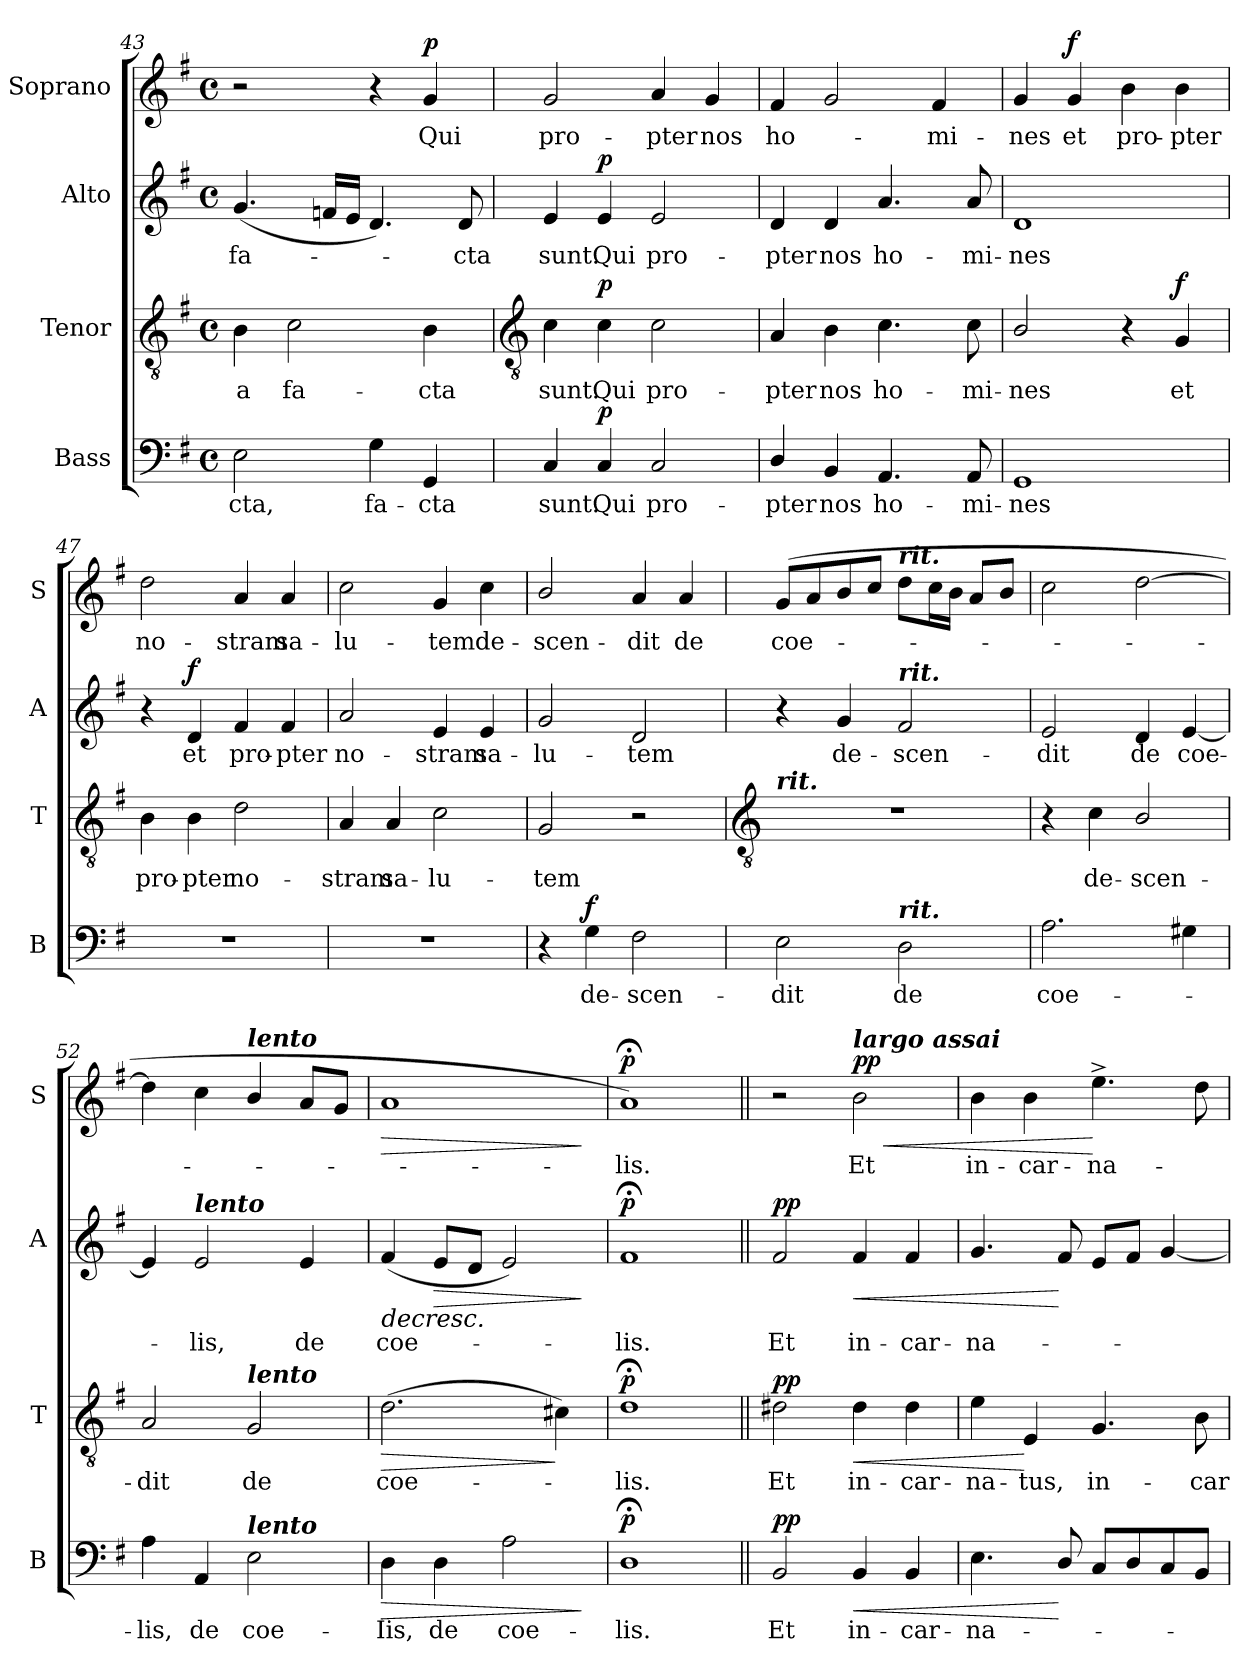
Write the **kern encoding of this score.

**kern	**text	**dynam	**kern	**text	**dynam	**kern	**text	**dynam	**kern	**text	**dynam
*part4	*part4	*part4	*part3	*part3	*part3	*part2	*part2	*part2	*part1	*part1	*part1
*staff4	*staff4	*staff4	*staff3	*staff3	*staff3	*staff2	*staff2	*staff2	*staff1	*staff1	*staff1
*I"Bass	*	*	*I"Tenor	*	*	*I"Alto	*	*	*I"Soprano	*	*
*I'B	*	*	*I'T	*	*	*I'A	*	*	*I'S	*	*
*clefF4	*	*	*clefGv2	*	*	*clefG2	*	*	*clefG2	*	*
*k[f#]	*	*	*k[f#]	*	*	*k[f#]	*	*	*k[f#]	*	*
*G:	*	*	*G:	*	*	*G:	*	*	*G:	*	*
*M4/4	*	*	*M4/4	*	*	*M4/4	*	*	*M4/4	*	*
*met(c)	*	*	*met(c)	*	*	*met(c)	*	*	*met(c)	*	*
=43	=43	=43	=43	=43	=43	=43	=43	=43	=43	=43	=43
!	!LO:LY:b	!	!	!LO:LY:b	!	!	!LO:LY:b	!	!	!	!
2E	-cta,	.	4B	-a	.	(<4.g	fa-	.	2r	.	.
!	!	!	!	!LO:LY:b	!	!	!	!	!	!	!
.	.	.	2c	fa-	.	.	.	.	.	.	.
.	.	.	.	.	.	16fnLL	.	.	.	.	.
.	.	.	.	.	.	16eJJ	.	.	.	.	.
!	!LO:LY:b	!	!	!	!	!	!	!	!	!	!
4G	fa-	.	.	.	.	4.d)	.	.	4r	.	.
!	!LO:LY:b	!	!	!LO:LY:b	!	!	!	!	!	!LO:LY:b	!LO:DY:b
4GG	-cta	.	4B	-cta	.	.	.	.	4g	Qui	p
!	!	!	!	!	!	!	!LO:LY:b	!	!	!	!
.	.	.	.	.	.	8d	cta	.	.	.	.
!!LO:LB:g=z
=44	=44	=44	=44	=44	=44	=44	=44	=44	=44	=44	=44
*	*	*	*clefGv2	*	*	*	*	*	*	*	*
!	!LO:LY:b	!	!	!LO:LY:b	!	!	!LO:LY:b	!	!	!LO:LY:b	!
4C	sunt.	.	4c	sunt.	.	4e	sunt.	.	2g	pro-	.
!	!LO:LY:b	!LO:DY:b	!	!LO:LY:b	!LO:DY:b	!	!LO:LY:b	!LO:DY:b	!	!	!
4C	Qui	p	4c	Qui	p	4e	Qui	p	.	.	.
!	!LO:LY:b	!	!	!LO:LY:b	!	!	!LO:LY:b	!	!	!LO:LY:b	!
2C	pro-	.	2c	pro-	.	2e	pro-	.	4a	-pter	.
!	!	!	!	!	!	!	!	!	!	!LO:LY:b	!
.	.	.	.	.	.	.	.	.	4g	nos	.
=45	=45	=45	=45	=45	=45	=45	=45	=45	=45	=45	=45
!	!LO:LY:b	!	!	!LO:LY:b	!	!	!LO:LY:b	!	!	!LO:LY:b	!
4D/	-pter	.	4A	-pter	.	4d	-pter	.	4f#	ho-	.
!	!LO:LY:b	!	!	!LO:LY:b	!	!	!LO:LY:b	!	!	!	!
4BB	nos	.	4B	nos	.	4d	nos	.	2g	.	.
!	!LO:LY:b	!	!	!LO:LY:b	!	!	!LO:LY:b	!	!	!	!
4.AA	ho-	.	4.c	ho-	.	4.a	ho-	.	.	.	.
!	!	!	!	!	!	!	!	!	!	!LO:LY:b	!
.	.	.	.	.	.	.	.	.	4f#	mi-	.
!	!LO:LY:b	!	!	!LO:LY:b	!	!	!LO:LY:b	!	!	!	!
8AA	-mi-	.	8c	-mi-	.	8a	-mi-	.	.	.	.
=46	=46	=46	=46	=46	=46	=46	=46	=46	=46	=46	=46
!	!LO:LY:b	!	!	!LO:LY:b	!	!	!LO:LY:b	!	!	!LO:LY:b	!
1GG	-nes	.	2B/	-nes	.	1d	-nes	.	4g	-nes	.
!	!	!	!	!	!	!	!	!	!	!LO:LY:b	!LO:DY:b
.	.	.	.	.	.	.	.	.	4g	et	f
!	!	!	!	!	!	!	!	!	!	!LO:LY:b	!
.	.	.	4r	.	.	.	.	.	4b	pro-	.
!	!	!	!	!LO:LY:b	!LO:DY:b	!	!	!	!	!LO:LY:b	!
.	.	.	4G	et	f	.	.	.	4b	-pter	.
=47	=47	=47	=47	=47	=47	=47	=47	=47	=47	=47	=47
!	!	!	!	!LO:LY:b	!	!	!	!	!	!LO:LY:b	!
1r	.	.	4B	pro-	.	4r	.	.	2dd\	no-	.
!	!	!	!	!LO:LY:b	!	!	!LO:LY:b	!LO:DY:b	!	!	!
.	.	.	4B	-pter	.	4d	et	f	.	.	.
!	!	!	!	!LO:LY:b	!	!	!LO:LY:b	!	!	!LO:LY:b	!
.	.	.	2d	no-	.	4f#	pro-	.	4a	-stram	.
!	!	!	!	!	!	!	!LO:LY:b	!	!	!LO:LY:b	!
.	.	.	.	.	.	4f#	-pter	.	4a	sa-	.
=48	=48	=48	=48	=48	=48	=48	=48	=48	=48	=48	=48
!	!	!	!	!LO:LY:b	!	!	!LO:LY:b	!	!	!LO:LY:b	!
1r	.	.	4A	-stram	.	2a	no-	.	2cc\	-lu-	.
!	!	!	!	!LO:LY:b	!	!	!	!	!	!	!
.	.	.	4A	sa-	.	.	.	.	.	.	.
!	!	!	!	!LO:LY:b	!	!	!LO:LY:b	!	!	!LO:LY:b	!
.	.	.	2c	-lu-	.	4e	-stram	.	4g	-tem	.
!	!	!	!	!	!	!	!LO:LY:b	!	!	!LO:LY:b	!
.	.	.	.	.	.	4e	sa-	.	4cc\	de-	.
=49	=49	=49	=49	=49	=49	=49	=49	=49	=49	=49	=49
!	!	!	!	!LO:LY:b	!	!	!LO:LY:b	!	!	!LO:LY:b	!
4r	.	.	2G	-tem	.	2g	-lu-	.	2b/	-scen-	.
!	!LO:LY:b	!LO:DY:b	!	!	!	!	!	!	!	!	!
4G	de-	f	.	.	.	.	.	.	.	.	.
!	!LO:LY:b	!	!	!	!	!	!LO:LY:b	!	!	!LO:LY:b	!
2F#	-scen-	.	2r	.	.	2d	-tem	.	4a	-dit	.
!	!	!	!	!	!	!	!	!	!	!LO:LY:b	!
.	.	.	.	.	.	.	.	.	4a	de	.
!!LO:LB:g=z
=50	=50	=50	=50	=50	=50	=50	=50	=50	=50	=50	=50
*	*	*	*clefGv2	*	*	*	*	*	*	*	*
!	!	!	!LO:TX:a:Bi:t=rit.	!	!	!	!	!	!	!	!
!	!LO:LY:b	!	!	!	!	!	!	!	!	!LO:LY:b	!
2E	-dit	.	1r	.	.	4r	.	.	(<8gL	coe-	.
.	.	.	.	.	.	.	.	.	8a	.	.
!	!	!	!	!	!	!	!LO:LY:b	!	!	!	!
.	.	.	.	.	.	4g	de-	.	8b	.	.
.	.	.	.	.	.	.	.	.	8ccJ	.	.
!	!	!	!	!	!	!	!	!	!LO:TX:a:Bi:t=rit.	!	!
!	!	!	!	!	!	!LO:TX:a:Bi:t=rit.	!	!	!	!	!
!LO:TX:a:Bi:t=rit.	!	!	!	!	!	!	!	!	!	!	!
!	!LO:LY:b	!	!	!	!	!	!LO:LY:b	!	!	!	!
2D	de	.	.	.	.	2f#	-scen-	.	8ddL	.	.
.	.	.	.	.	.	.	.	.	16ccL	.	.
.	.	.	.	.	.	.	.	.	16bJJ	.	.
.	.	.	.	.	.	.	.	.	8aL	.	.
.	.	.	.	.	.	.	.	.	8bJ	.	.
=51	=51	=51	=51	=51	=51	=51	=51	=51	=51	=51	=51
!	!LO:LY:b	!	!	!	!	!	!LO:LY:b	!	!	!	!
2.A	coe-	.	4r	.	.	2e	-dit	.	2cc\	.	.
!	!	!	!	!LO:LY:b	!	!	!	!	!	!	!
.	.	.	4c	de-	.	.	.	.	.	.	.
!	!	!	!	!LO:LY:b	!	!	!LO:LY:b	!	!	!	!
.	.	.	2B/	-scen-	.	4d	de	.	[2dd\	.	.
!	!	!	!	!	!	!	!LO:LY:b	!	!	!	!
4G#X	.	.	.	.	.	[4e	coe-	.	.	.	.
=52	=52	=52	=52	=52	=52	=52	=52	=52	=52	=52	=52
!	!LO:LY:b	!	!	!LO:LY:b	!	!	!	!	!	!	!
4A	-lis,	.	2A	-dit	.	4e]	.	.	4dd\]	.	.
!	!	!	!	!	!	!LO:TX:a:Bi:t=lento	!	!	!	!	!
!	!LO:LY:b	!	!	!	!	!	!LO:LY:b	!	!	!	!
4AA	de	.	.	.	.	2e	lis,	.	4cc\	.	.
!	!	!	!	!	!	!	!	!	!LO:TX:a:Bi:t=lento	!	!
!	!	!	!LO:TX:a:Bi:t=lento	!	!	!	!	!	!	!	!
!LO:TX:a:Bi:t=lento	!	!	!	!	!	!	!	!	!	!	!
!	!LO:LY:b	!	!	!LO:LY:b	!	!	!	!	!	!	!
2E	coe-	.	2G	de	.	.	.	.	4b/	.	.
!	!	!	!	!	!	!	!LO:LY:b	!	!	!	!
.	.	.	.	.	.	4e	de	.	8aL	.	.
.	.	.	.	.	.	.	.	.	8gJ	.	.
=53	=53	=53	=53	=53	=53	=53	=53	=53	=53	=53	=53
!	!LO:LY:b	!LO:HP:b	!	!LO:LY:b	!LO:HP:b	!	!LO:LY:b	!LO:HP:b	!	!	!LO:HP:b
4D	-Iis,	>	(>2.d	coe-	>	(<4f#	coe-	>	1a	.	>
!	!LO:LY:b	!	!	!	!	!	!	!LO:HP:b	!	!	!
4D	de	.	.	.	.	8eL	.	>	.	.	.
.	.	.	.	.	.	8dJ	.	.	.	.	.
!	!LO:LY:b	!	!	!	!	!	!	!	!	!	!
2A	coe-	.	.	.	.	2e)	.	.	.	.	.
.	.	.	4c#X)	.	]	.	.	.	.	.	.
.	.	]	.	.	.	.	.	] ]	.	.	]
=54	=54	=54	=54	=54	=54	=54	=54	=54	=54	=54	=54
!	!LO:LY:b	!LO:DY:b	!	!LO:LY:b	!LO:DY:b	!	!LO:LY:b	!LO:DY:b	!	!LO:LY:b	!LO:DY:b
1D;<	lis.	p	1d;<	lis.	p	1f#;<	lis.	p	1a;<)	lis.	p
=55||	=55||	=55||	=55||	=55||	=55||	=55||	=55||	=55||	=55||	=55||	=55||
!	!LO:LY:b	!LO:DY:b	!	!LO:LY:b	!LO:DY:b	!	!LO:LY:b	!LO:DY:b	!	!	!
2BB	Et	pp	2d#X	Et	pp	2f#	Et	pp	2r	.	.
*	*	*	*	*	*	*	*	*	*MM48	*	*
!	!	!	!	!	!	!	!	!	!LO:TX:a:Bi:t=largo assai	!	!
!	!LO:LY:b	!LO:HP:b	!	!LO:LY:b	!LO:HP:b	!	!LO:LY:b	!LO:HP:b	!	!LO:LY:b	!LO:HP:b
!	!	!	!	!	!	!	!	!	!	!	!LO:DY:n=1:b
4BB	in-	<	4d#	in-	<	4f#	in-	<	2b	Et	< pp
!	!LO:LY:b	!	!	!LO:LY:b	!	!	!LO:LY:b	!	!	!	!
4BB	-car-	.	4d#	-car-	.	4f#	-car-	.	.	.	.
=56	=56	=56	=56	=56	=56	=56	=56	=56	=56	=56	=56
!	!LO:LY:b	!	!	!LO:LY:b	!	!	!LO:LY:b	!	!	!LO:LY:b	!
4.E	-na-	.	4e	-na-	.	4.g	-na-	.	4b	in-	.
!	!	!	!	!LO:LY:b	!	!	!	!	!	!LO:LY:b	!
.	.	.	4E	-tus,	[	.	.	.	4b	-car-	.
8D/	.	[	.	.	.	8f#	.	[	.	.	.
!	!	!	!	!LO:LY:b	!	!	!	!	!	!LO:LY:b	!
8CL	.	.	4.G	in-	.	8e/L	.	.	4.ee^	-na-	[
8D	.	.	.	.	.	8f#/J	.	.	.	.	.
8C	.	.	.	.	.	[4g	.	.	.	.	.
!	!	!	!	!LO:LY:b	!	!	!	!	!	!	!
8BBJ	.	.	8B	-car-	.	.	.	.	8dd	.	.
=	=	=	=	=	=	=	=	=	=	=	=
*-	*-	*-	*-	*-	*-	*-	*-	*-	*-	*-	*-
